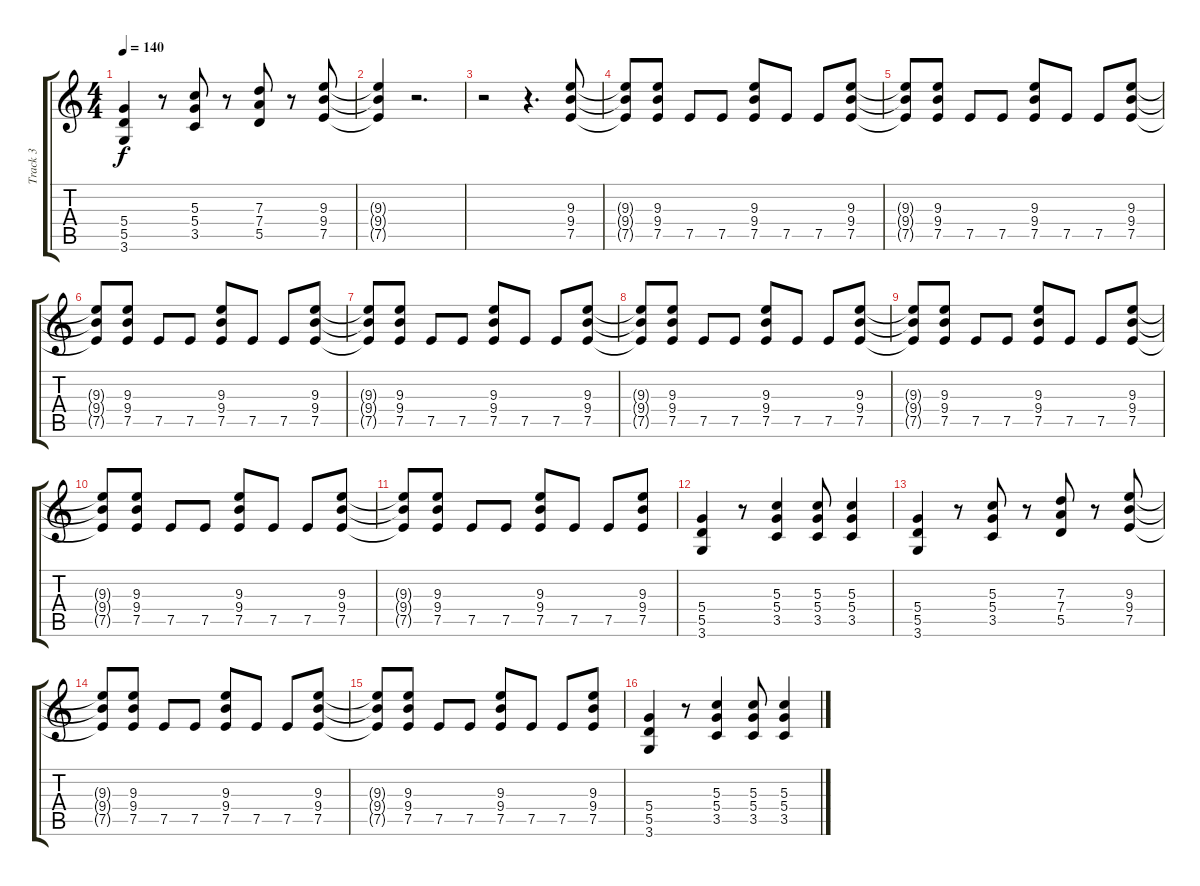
\track ("Track 3" "Track 3") {instrument distortionguitar}
\staff {score tabs}
\tuning (E4 B3 G3 D3 A2 E2) {hide}
\ts (4 4)
\tempo 140
\clef g2
\ks c
(5.4 5.5 3.6).4{dy f} r.8 (5.3 5.4 3.5).8 r.8 (7.3 7.4 5.5).8 r.8 (9.3 9.4 7.5).8 |
(9.3{t} 9.4{t} 7.5{t}).4 r.2{d} |
r.2 r.4{d} (9.3 9.4 7.5).8 |
(9.3{t} 9.4{t} 7.5{t}).8 (9.3 9.4 7.5).8 7.5.8 7.5.8 (9.3 9.4 7.5).8 7.5.8 7.5.8 (9.3 9.4 7.5).8 |
(9.3{t} 9.4{t} 7.5{t}).8 (9.3 9.4 7.5).8 7.5.8 7.5.8 (9.3 9.4 7.5).8 7.5.8 7.5.8 (9.3 9.4 7.5).8 |
(9.3{t} 9.4{t} 7.5{t}).8 (9.3 9.4 7.5).8 7.5.8 7.5.8 (9.3 9.4 7.5).8 7.5.8 7.5.8 (9.3 9.4 7.5).8 |
(9.3{t} 9.4{t} 7.5{t}).8 (9.3 9.4 7.5).8 7.5.8 7.5.8 (9.3 9.4 7.5).8 7.5.8 7.5.8 (9.3 9.4 7.5).8 |
(9.3{t} 9.4{t} 7.5{t}).8 (9.3 9.4 7.5).8 7.5.8 7.5.8 (9.3 9.4 7.5).8 7.5.8 7.5.8 (9.3 9.4 7.5).8 |
(9.3{t} 9.4{t} 7.5{t}).8 (9.3 9.4 7.5).8 7.5.8 7.5.8 (9.3 9.4 7.5).8 7.5.8 7.5.8 (9.3 9.4 7.5).8 |
(9.3{t} 9.4{t} 7.5{t}).8 (9.3 9.4 7.5).8 7.5.8 7.5.8 (9.3 9.4 7.5).8 7.5.8 7.5.8 (9.3 9.4 7.5).8 |
(9.3{t} 9.4{t} 7.5{t}).8 (9.3 9.4 7.5).8 7.5.8 7.5.8 (9.3 9.4 7.5).8 7.5.8 7.5.8 (9.3 9.4 7.5).8 |
(5.4 5.5 3.6).4 r.8 (5.3 5.4 3.5).4 (5.3 5.4 3.5).8 (5.3 5.4 3.5).4 |
(5.4 5.5 3.6).4 r.8 (5.3 5.4 3.5).8 r.8 (7.3 7.4 5.5).8 r.8 (9.3 9.4 7.5).8 |
(9.3{t} 9.4{t} 7.5{t}).8 (9.3 9.4 7.5).8 7.5.8 7.5.8 (9.3 9.4 7.5).8 7.5.8 7.5.8 (9.3 9.4 7.5).8 |
(9.3{t} 9.4{t} 7.5{t}).8 (9.3 9.4 7.5).8 7.5.8 7.5.8 (9.3 9.4 7.5).8 7.5.8 7.5.8 (9.3 9.4 7.5).8 |
(5.4 5.5 3.6).4 r.8 (5.3 5.4 3.5).4 (5.3 5.4 3.5).8 (5.3 5.4 3.5).4
